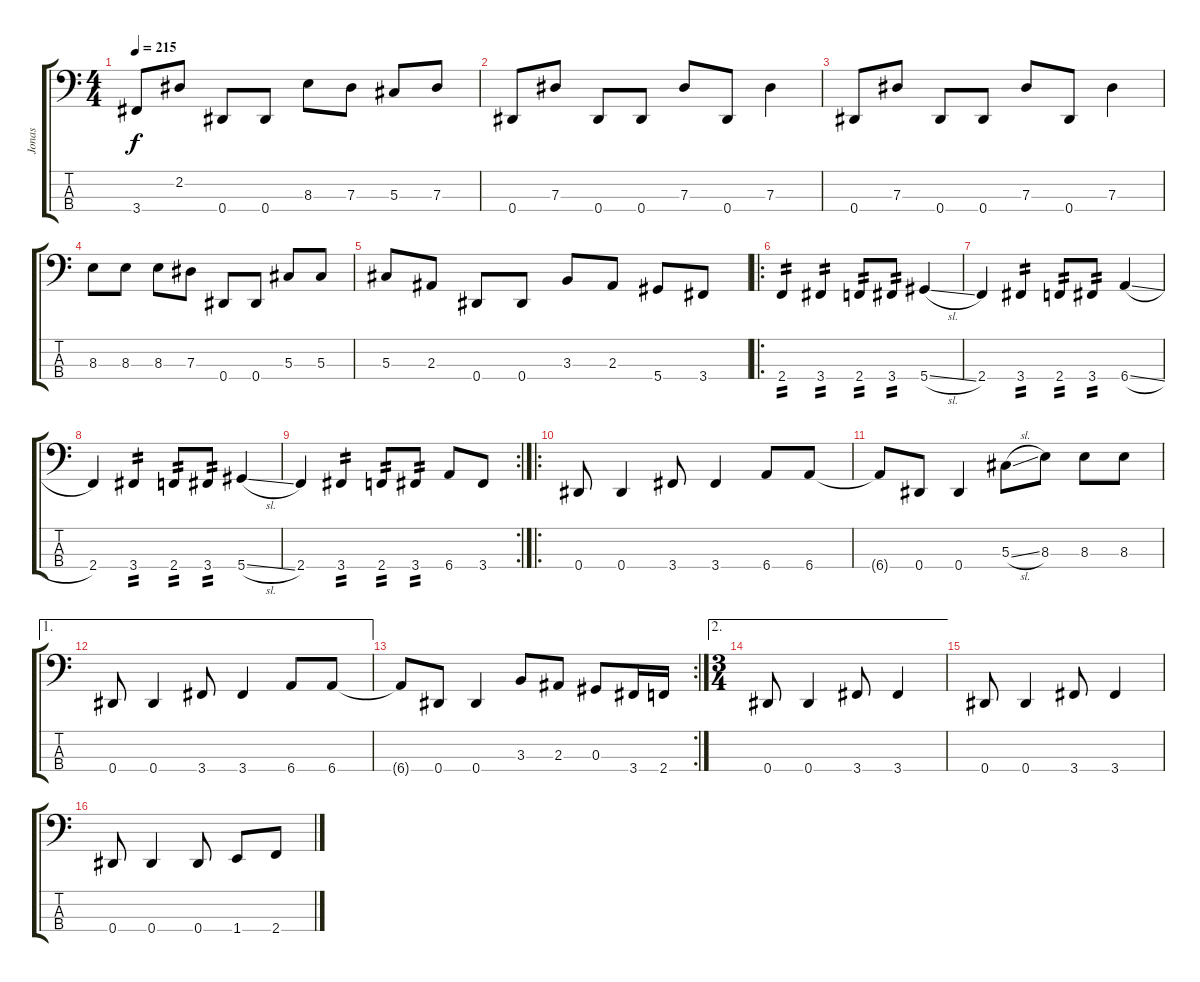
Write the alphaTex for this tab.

\track ("Jonas" "Jonas") {instrument electricbasspick}
\staff {score tabs}
\tuning (Gb2 Db2 Ab1 Eb1) {hide}
\ts (4 4)
\tempo 215
\clef f4
\ks c
3.4.8{dy f} 2.2.8 0.4.8 0.4.8 8.3.8 7.3.8 5.3.8 7.3.8 |
0.4.8 7.3.8 0.4.8 0.4.8 7.3.8 0.4.8 7.3.4 |
0.4.8 7.3.8 0.4.8 0.4.8 7.3.8 0.4.8 7.3.4 |
8.3.8 8.3.8 8.3.8 7.3.8 0.4.8 0.4.8 5.3.8 5.3.8 |
5.3.8 2.3.8 0.4.8 0.4.8 3.3.8 2.3.8 5.4.8 3.4.8 |
\ro
2.4.4{tp 2} 3.4.4{tp 2} 2.4.8{tp 2} 3.4.8{tp 2} 5.4{sl}.4 |
2.4.4 3.4.4{tp 2} 2.4.8{tp 2} 3.4.8{tp 2} 6.4{sl}.4 |
2.4.4 3.4.4{tp 2} 2.4.8{tp 2} 3.4.8{tp 2} 5.4{sl}.4 |
\rc 2
2.4.4 3.4.4{tp 2} 2.4.8{tp 2} 3.4.8{tp 2} 6.4.8 3.4.8 |
\ro
0.4.8 0.4.4 3.4.8 3.4.4 6.4.8 6.4.8 |
6.4{t}.8 0.4.8 0.4.4 5.3{sl}.8 8.3.8 8.3.8 8.3.8 |
\ae 1
0.4.8 0.4.4 3.4.8 3.4.4 6.4.8 6.4.8 |
\rc 2
6.4{t}.8 0.4.8 0.4.4 3.3.8 2.3.8 0.3.8 3.4.16 2.4.16 |
\ae 2
\ts (3 4)
0.4.8 0.4.4 3.4.8 3.4.4 |
0.4.8 0.4.4 3.4.8 3.4.4 |
0.4.8 0.4.4 0.4.8 1.4.8 2.4.8
